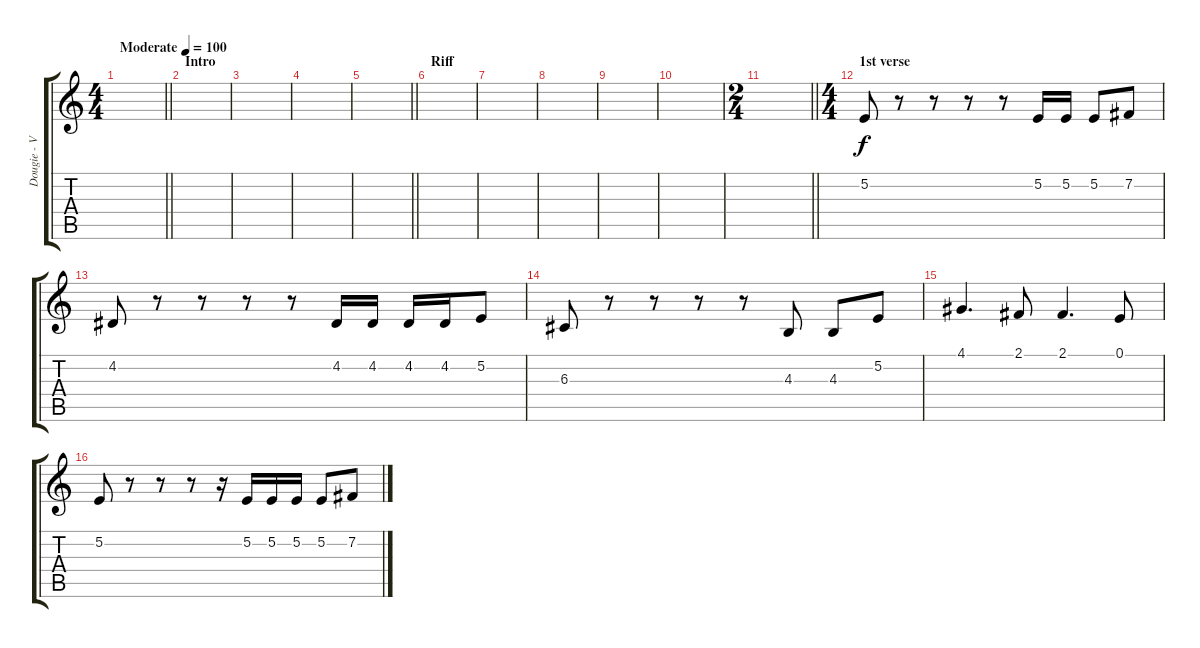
\track ("Dougie - Vocals" "Dougie - V") {instrument clarinet}
\staff {score tabs}
\tuning (E4 B3 G3 D3 A2 E2) {hide}
\ts (4 4)
\tempo (100 "Moderate")
\clef g2
\barLineRight lightlight
\ks c
|
\section ("" "Intro")
|
|
|
\barLineRight lightlight
|
\section ("" "Riff")
|
|
|
|
|
\ts (2 4)
\barLineRight lightlight
|
\ts (4 4)
\section ("" "1st verse")
5.2.8 r.8 r.8 r.8 r.8 5.2.16 5.2.16 5.2.8 7.2.8 |
4.2.8 r.8 r.8 r.8 r.8 4.2.16 4.2.16 4.2.16 4.2.16 5.2.8 |
6.3.8 r.8 r.8 r.8 r.8 4.3.8 4.3.8 5.2.8 |
4.1.4{d} 2.1.8 2.1.4{d} 0.1.8 |
5.2.8 r.8 r.8 r.8 r.16 5.2.16 5.2.16 5.2.16 5.2.8 7.2.8
